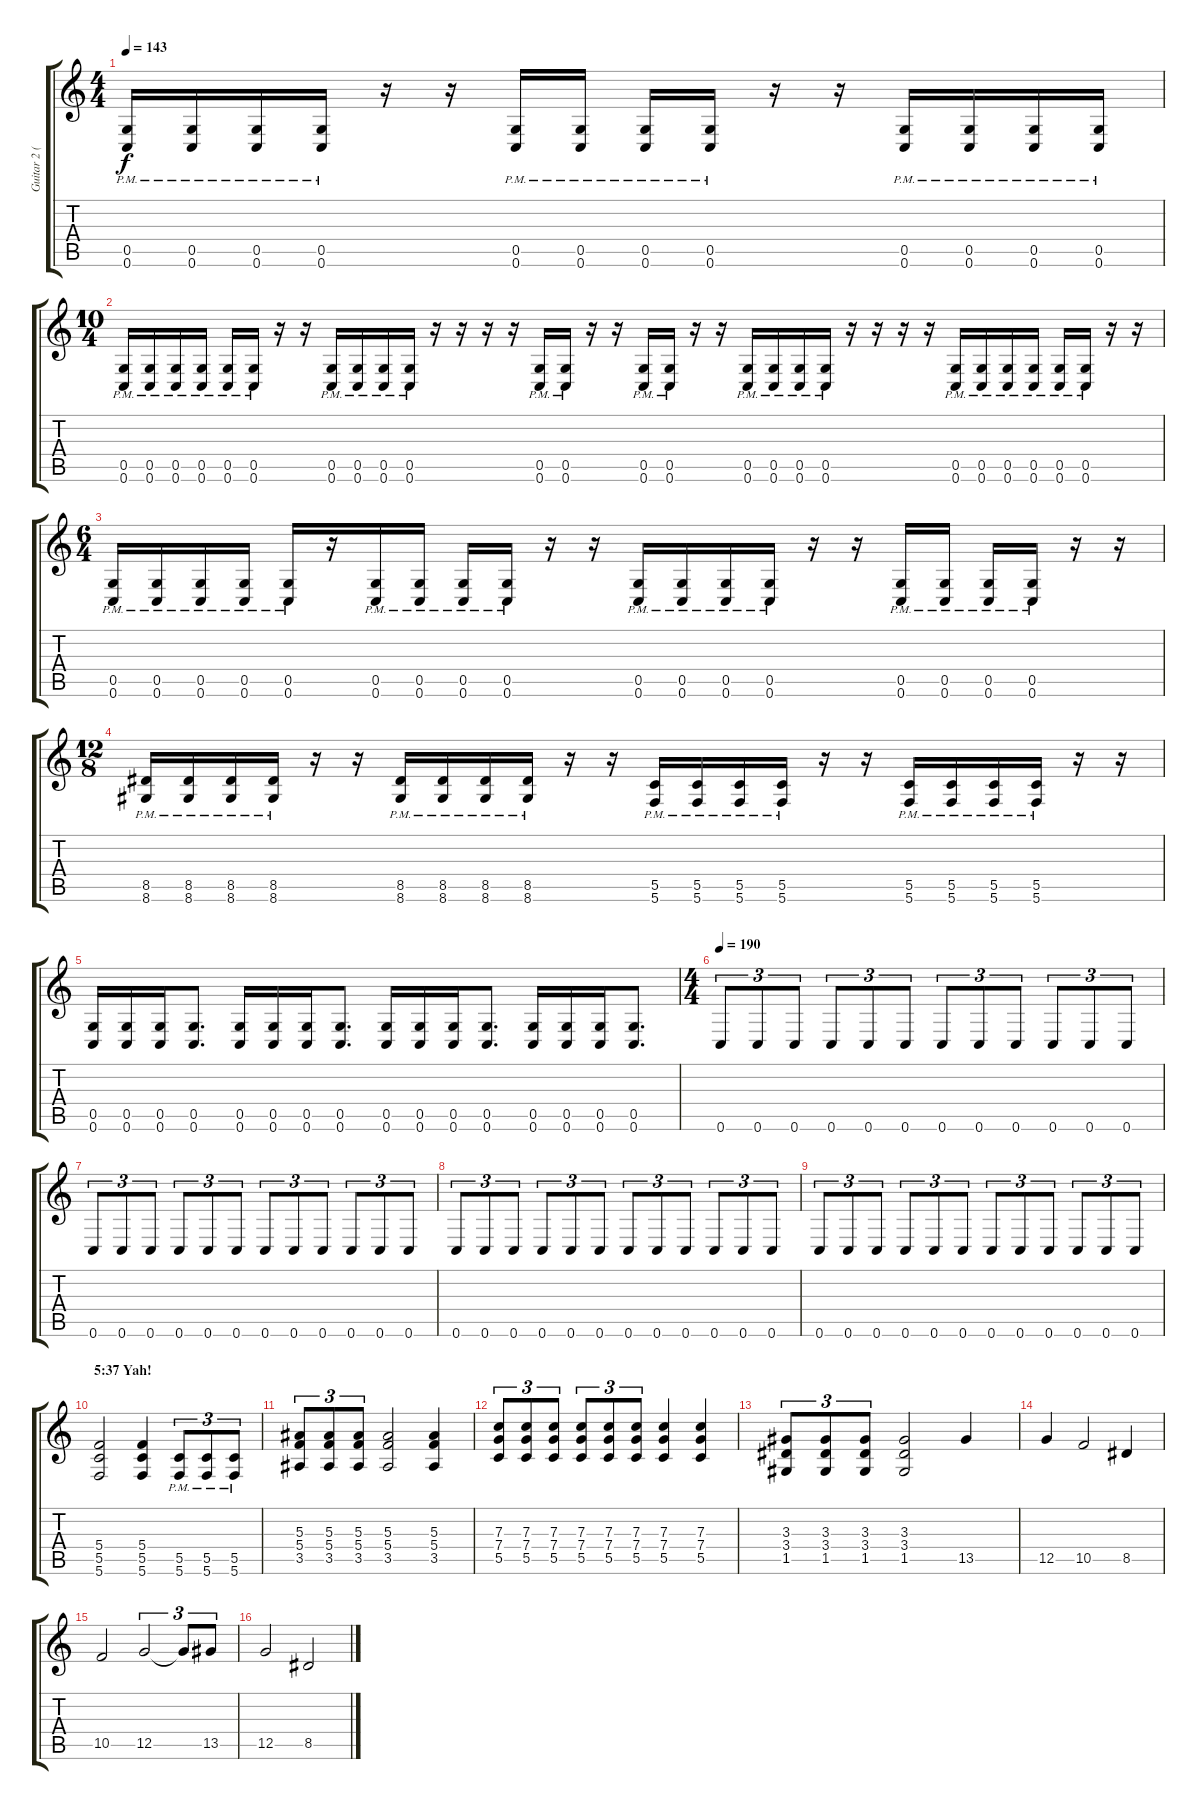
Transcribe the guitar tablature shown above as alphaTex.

\track ("Guitar 2 (Jari)" "Guitar 2 (") {instrument distortionguitar}
\staff {score tabs}
\tuning (D4 A3 F3 C3 G2 C2) {hide}
\ts (4 4)
\tempo 143
\clef g2
\ks c
(0.5{pm} 0.6{pm}).16{dy f} (0.5{pm} 0.6{pm}).16 (0.5{pm} 0.6{pm}).16 (0.5{pm} 0.6{pm}).16 r.16 r.16 (0.5{pm} 0.6{pm}).16 (0.5{pm} 0.6{pm}).16 (0.5{pm} 0.6{pm}).16 (0.5{pm} 0.6{pm}).16 r.16 r.16 (0.5{pm} 0.6{pm}).16 (0.5{pm} 0.6{pm}).16 (0.5{pm} 0.6{pm}).16 (0.5{pm} 0.6{pm}).16 |
\ts (10 4)
(0.5{pm} 0.6{pm}).16 (0.5{pm} 0.6{pm}).16 (0.5{pm} 0.6{pm}).16 (0.5{pm} 0.6{pm}).16 (0.5{pm} 0.6{pm}).16 (0.5{pm} 0.6{pm}).16 r.16 r.16 (0.5{pm} 0.6{pm}).16 (0.5{pm} 0.6{pm}).16 (0.5{pm} 0.6{pm}).16 (0.5{pm} 0.6{pm}).16 r.16 r.16 r.16 r.16 (0.5{pm} 0.6{pm}).16 (0.5{pm} 0.6{pm}).16 r.16 r.16 (0.5{pm} 0.6{pm}).16 (0.5{pm} 0.6{pm}).16 r.16 r.16 (0.5{pm} 0.6{pm}).16 (0.5{pm} 0.6{pm}).16 (0.5{pm} 0.6{pm}).16 (0.5{pm} 0.6{pm}).16 r.16 r.16 r.16 r.16 (0.5{pm} 0.6{pm}).16 (0.5{pm} 0.6{pm}).16 (0.5{pm} 0.6{pm}).16 (0.5{pm} 0.6{pm}).16 (0.5{pm} 0.6{pm}).16 (0.5{pm} 0.6{pm}).16 r.16 r.16 |
\ts (6 4)
(0.5{pm} 0.6{pm}).16 (0.5{pm} 0.6{pm}).16 (0.5{pm} 0.6{pm}).16 (0.5{pm} 0.6{pm}).16 (0.5{pm} 0.6{pm}).16 r.16 (0.5{pm} 0.6{pm}).16 (0.5{pm} 0.6{pm}).16 (0.5{pm} 0.6{pm}).16 (0.5{pm} 0.6{pm}).16 r.16 r.16 (0.5{pm} 0.6{pm}).16 (0.5{pm} 0.6{pm}).16 (0.5{pm} 0.6{pm}).16 (0.5{pm} 0.6{pm}).16 r.16 r.16 (0.5{pm} 0.6{pm}).16 (0.5{pm} 0.6{pm}).16 (0.5{pm} 0.6{pm}).16 (0.5{pm} 0.6{pm}).16 r.16 r.16 |
\ts (12 8)
(8.5{pm} 8.6{pm}).16 (8.5{pm} 8.6{pm}).16 (8.5{pm} 8.6{pm}).16 (8.5{pm} 8.6{pm}).16 r.16 r.16 (8.5{pm} 8.6{pm}).16 (8.5{pm} 8.6{pm}).16 (8.5{pm} 8.6{pm}).16 (8.5{pm} 8.6{pm}).16 r.16 r.16 (5.5{pm} 5.6{pm}).16 (5.5{pm} 5.6{pm}).16 (5.5{pm} 5.6{pm}).16 (5.5{pm} 5.6{pm}).16 r.16 r.16 (5.5{pm} 5.6{pm}).16 (5.5{pm} 5.6{pm}).16 (5.5{pm} 5.6{pm}).16 (5.5{pm} 5.6{pm}).16 r.16 r.16 |
(0.5 0.6).16 (0.5 0.6).16 (0.5 0.6).16 (0.5 0.6).8{d} (0.5 0.6).16 (0.5 0.6).16 (0.5 0.6).16 (0.5 0.6).8{d} (0.5 0.6).16 (0.5 0.6).16 (0.5 0.6).16 (0.5 0.6).8{d} (0.5 0.6).16 (0.5 0.6).16 (0.5 0.6).16 (0.5 0.6).8{d} |
\ts (4 4)
\tempo 190
0.6.8{tu (3 2)} 0.6.8{tu (3 2)} 0.6.8{tu (3 2)} 0.6.8{tu (3 2)} 0.6.8{tu (3 2)} 0.6.8{tu (3 2)} 0.6.8{tu (3 2)} 0.6.8{tu (3 2)} 0.6.8{tu (3 2)} 0.6.8{tu (3 2)} 0.6.8{tu (3 2)} 0.6.8{tu (3 2)} |
0.6.8{tu (3 2)} 0.6.8{tu (3 2)} 0.6.8{tu (3 2)} 0.6.8{tu (3 2)} 0.6.8{tu (3 2)} 0.6.8{tu (3 2)} 0.6.8{tu (3 2)} 0.6.8{tu (3 2)} 0.6.8{tu (3 2)} 0.6.8{tu (3 2)} 0.6.8{tu (3 2)} 0.6.8{tu (3 2)} |
0.6.8{tu (3 2)} 0.6.8{tu (3 2)} 0.6.8{tu (3 2)} 0.6.8{tu (3 2)} 0.6.8{tu (3 2)} 0.6.8{tu (3 2)} 0.6.8{tu (3 2)} 0.6.8{tu (3 2)} 0.6.8{tu (3 2)} 0.6.8{tu (3 2)} 0.6.8{tu (3 2)} 0.6.8{tu (3 2)} |
0.6.8{tu (3 2)} 0.6.8{tu (3 2)} 0.6.8{tu (3 2)} 0.6.8{tu (3 2)} 0.6.8{tu (3 2)} 0.6.8{tu (3 2)} 0.6.8{tu (3 2)} 0.6.8{tu (3 2)} 0.6.8{tu (3 2)} 0.6.8{tu (3 2)} 0.6.8{tu (3 2)} 0.6.8{tu (3 2)} |
\section ("" "5:37 Yah!")
(5.4 5.5 5.6).2 (5.4 5.5 5.6).4 (5.5{pm} 5.6{pm}).8{tu (3 2)} (5.5{pm} 5.6{pm}).8{tu (3 2)} (5.5{pm} 5.6{pm}).8{tu (3 2)} |
(5.3 5.4 3.5).8{tu (3 2)} (5.3 5.4 3.5).8{tu (3 2)} (5.3 5.4 3.5).8{tu (3 2)} (5.3 5.4 3.5).2 (5.3 5.4 3.5).4 |
(7.3 7.4 5.5).8{tu (3 2)} (7.3 7.4 5.5).8{tu (3 2)} (7.3 7.4 5.5).8{tu (3 2)} (7.3 7.4 5.5).8{tu (3 2)} (7.3 7.4 5.5).8{tu (3 2)} (7.3 7.4 5.5).8{tu (3 2)} (7.3 7.4 5.5).4 (7.3 7.4 5.5).4 |
(3.3 3.4 1.5).8{tu (3 2)} (3.3 3.4 1.5).8{tu (3 2)} (3.3 3.4 1.5).8{tu (3 2)} (3.3 3.4 1.5).2 13.5.4 |
12.5.4 10.5.2 8.5.4 |
10.5.2 12.5.2{tu (3 2)} 12.5{t}.8{tu (3 2)} 13.5.8{tu (3 2)} |
12.5.2 8.5.2
